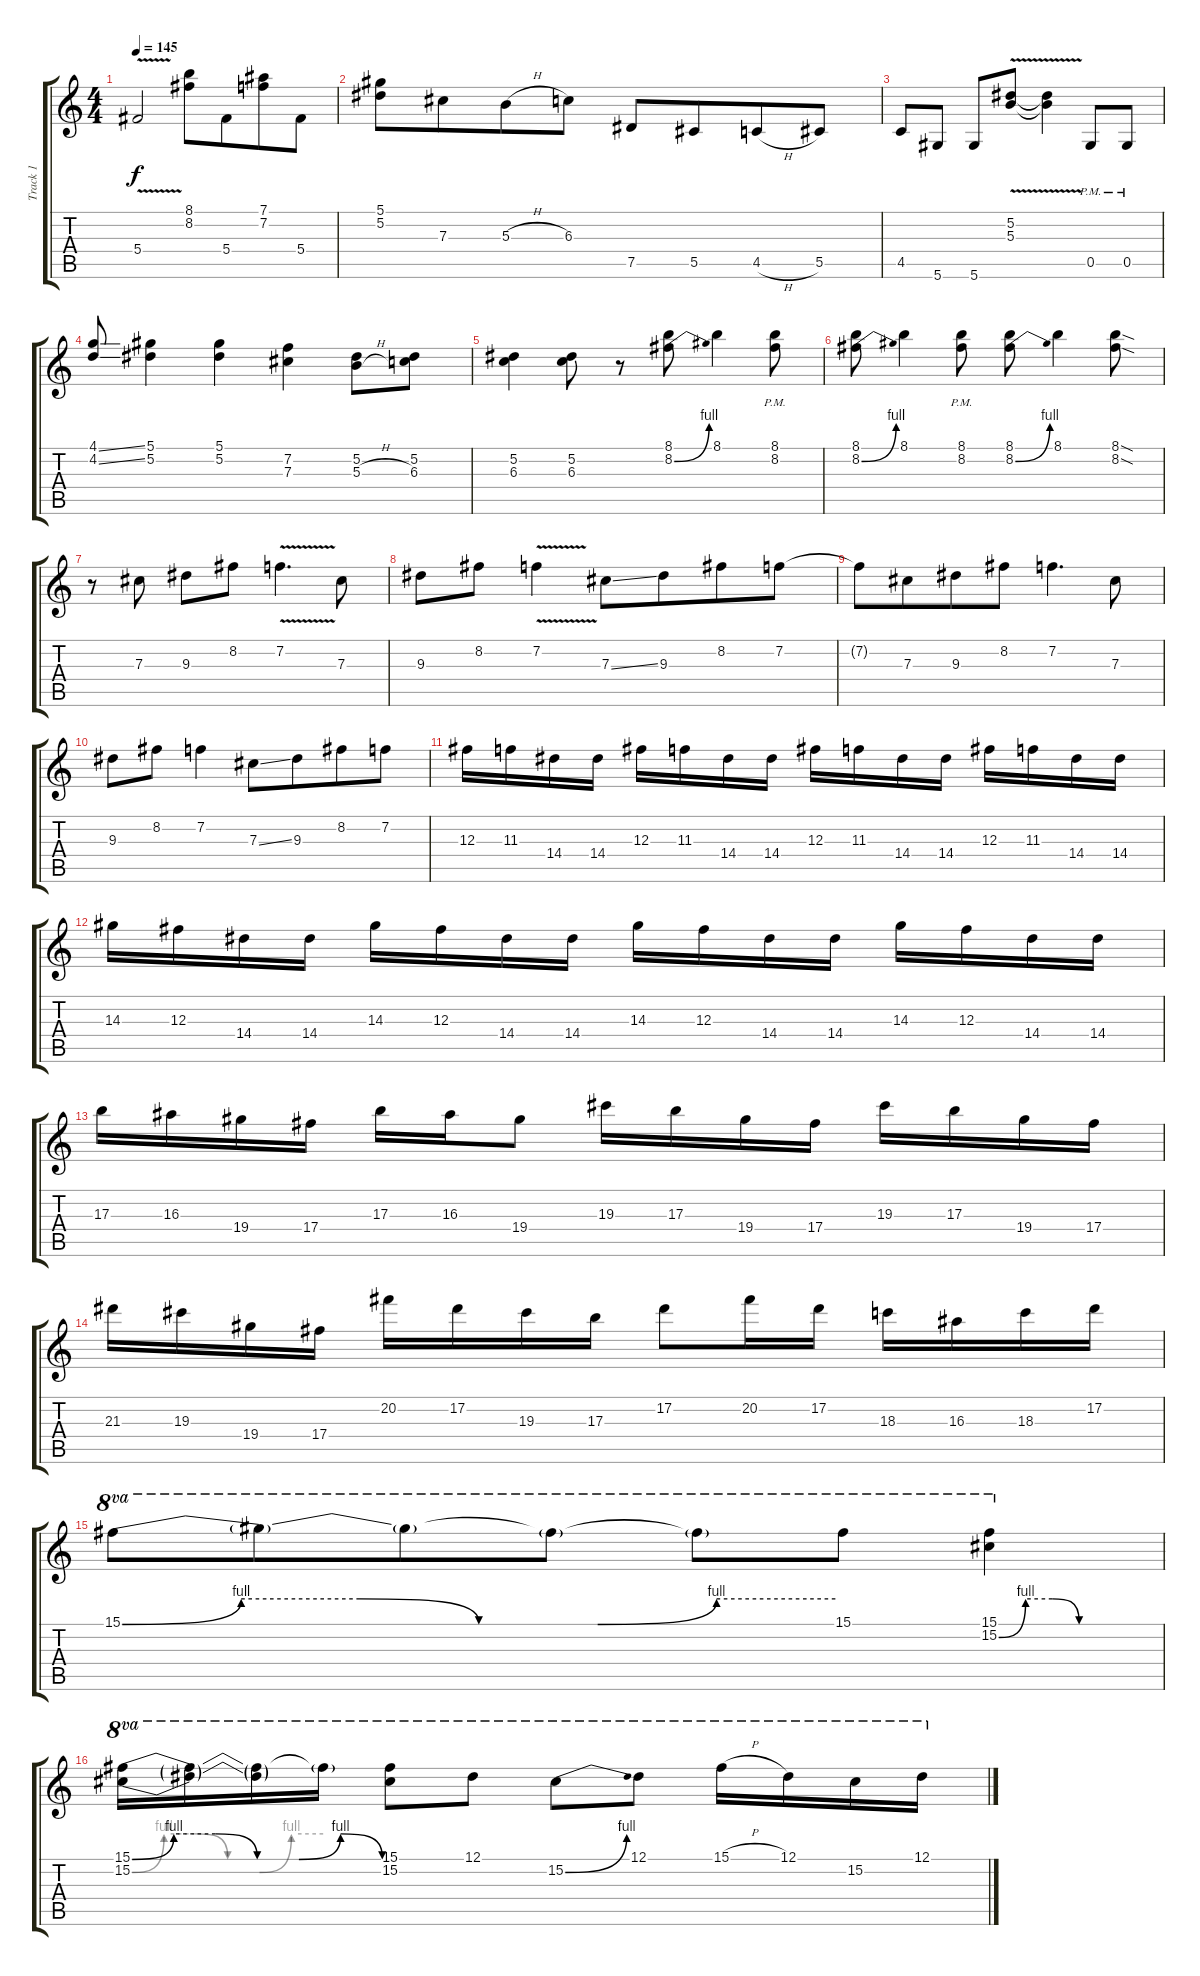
\track ("Track 1" "Track 1") {instrument overdrivenguitar}
\staff {score tabs}
\tuning (Eb4 Bb3 Gb3 Db3 Ab2 Eb2) {hide}
\ts (4 4)
\tempo 145
\clef g2
\ks c
5.4{v}.2{dy f} (8.1 8.2).8 5.4.8{beam merge} (7.1 7.2).8 5.4.8 |
(5.1 5.2).8 7.3.8{beam merge} 5.3{h}.8 6.3.8 7.5.8 5.5.8{beam merge} 4.5{h}.8 5.5.8 |
4.5.8 5.6.8 5.6.8 (5.2{v} 5.3).8 (5.2{t} 5.3{t}).4 0.5{pm}.8 0.5{pm}.8 |
(4.1{ss} 4.2{ss}).8{beam Up} (5.1 5.2).4 (5.1 5.2).4 (7.2 7.3).4 (5.2 5.3{h}).8{beam Down beam merge} (5.2 6.3).8{beam Down} |
(5.2 6.3).4 (5.2 6.3).8 r.8 (8.1 8.2{be (bend 0 0 60 4)}).8 8.1.4 (8.1 8.2{pm}).8 |
(8.1 8.2{be (bend 0 0 60 4)}).8 8.1.4 (8.1 8.2{pm}).8 (8.1 8.2{be (bend 0 0 60 4)}).8 8.1.4 (8.1{sod} 8.2{sod}).8 |
r.8 7.3.8 9.3.8 8.2.8 7.2{v}.4{d} 7.3.8 |
9.3.8 8.2.8 7.2{v}.4 7.3{ss}.8 9.3.8{beam merge} 8.2.8 7.2.8 |
7.2{t}.8 7.3.8{beam merge} 9.3.8 8.2.8 7.2.4{d} 7.3.8 |
9.3.8 8.2.8 7.2.4 7.3{ss}.8 9.3.8{beam merge} 8.2.8 7.2.8 |
12.3.16 11.3.16 14.4.16 14.4.16 12.3.16 11.3.16 14.4.16 14.4.16 12.3.16 11.3.16 14.4.16 14.4.16 12.3.16 11.3.16 14.4.16 14.4.16 |
14.3.16 12.3.16 14.4.16 14.4.16 14.3.16 12.3.16 14.4.16 14.4.16 14.3.16 12.3.16 14.4.16 14.4.16 14.3.16 12.3.16 14.4.16 14.4.16 |
17.3.16 16.3.16 19.4.16 17.4.16 17.3.16 16.3.16 19.4.8 19.3.16 17.3.16 19.4.16 17.4.16 19.3.16 17.3.16 19.4.16 17.4.16 |
21.3.16 19.3.16 19.4.16 17.4.16 20.2.16 17.2.16 19.3.16 17.3.16 17.2.8 20.2.16 17.2.16 18.3.16 16.3.16 18.3.16 17.2.16 |
15.1{be (custom 0 0 10 4 20 4 30 0 40 0 50 4 60 4)}.8{ot 8va} 15.1{t}.8{ot 8va beam merge} 15.1{t}.8{ot 8va} 15.1{t}.8{ot 8va} 15.1{t}.8{ot 8va} 15.1.8{ot 8va} (15.1 15.2{be (custom 0 0 10 4 20 4 30 0 60 0)}).4{ot 8va} |
(15.1{be (custom 0 0 10 4 20 4 30 0 40 0 50 4 60 0)} 15.2{be (custom 0 0 10 4 20 4 30 0 40 0 50 4 60 4)}).16{ot 8va} (15.1{t} 15.2{t}).16{ot 8va} (15.1{t} 15.2{t}).16{ot 8va} 15.1{t}.16{ot 8va} (15.1 15.2).8{ot 8va} 12.1.8{ot 8va} 15.2{be (bend 0 0 60 4)}.8{ot 8va} 12.1.8{ot 8va} 15.1{h}.16{ot 8va} 12.1.16{ot 8va} 15.2.16{ot 8va} 12.1.16{ot 8va}
